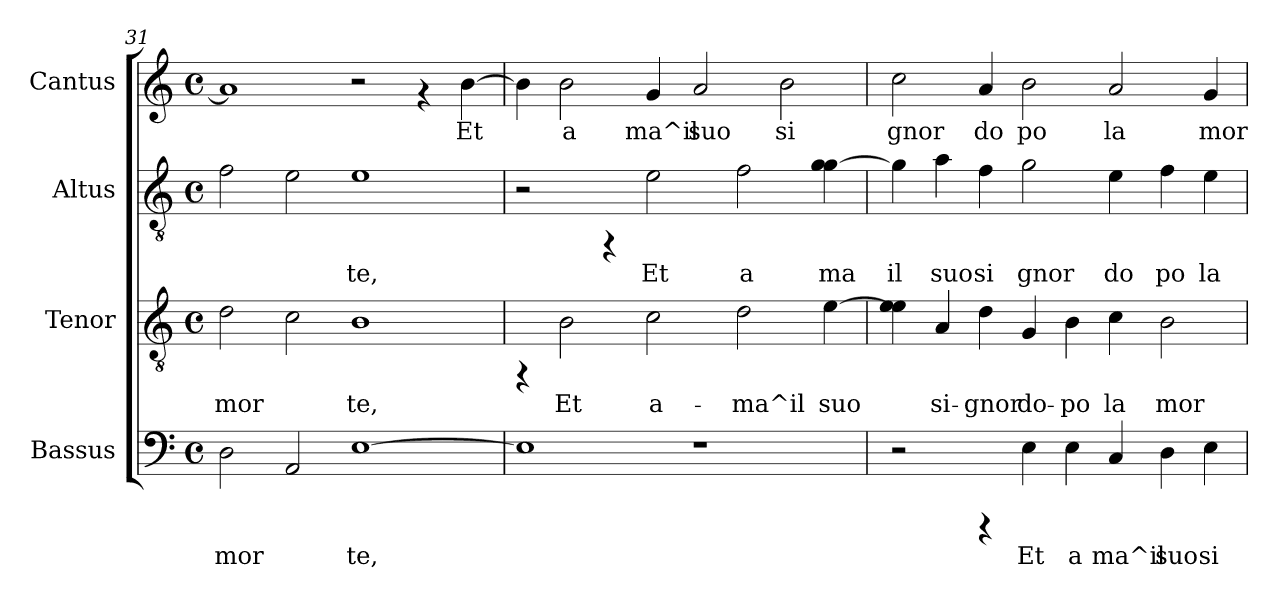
**kern	**text	**kern	**text	**kern	**text	**kern	**text
*part4	*part4	*part3	*part3	*part2	*part2	*part1	*part1
*staff4	*staff4	*staff3	*staff3	*staff2	*staff2	*staff1	*staff1
*I"Bassus	*	*I"Tenor	*	*I"Altus	*	*I"Cantus	*
*clefF4	*	*clefGv2	*	*clefGv2	*	*clefG2	*
*k[]	*	*k[]	*	*k[]	*	*k[]	*
*C:	*	*C:	*	*C:	*	*C:	*
*M4/4	*	*M4/4	*	*M4/4	*	*M4/4	*
*met(c)	*	*met(c)	*	*met(c)	*	*met(c)	*
=31	=31	=31	=31	=31	=31	=31	=31
!	!LO:LY:b:cj	!	!LO:LY:b:cj	!	!LO:LY:b:cj	!	!LO:LY:b:cj
2D\	mor	2d\	mor-	2f\	.	1a]	.
!	!LO:LY:b:cj	!	!LO:LY:b:cj	!	!LO:LY:b:cj	!	!
2AA/	.	2c\	--	2e\	.	.	.
!	!LO:LY:b:cj	!	!LO:LY:b:cj	!	!LO:LY:b:cj	!	!
[>1E	te,	1B	-te,	1e	te,	2r	.
.	.	.	.	.	.	4rf	.
!	!	!	!	!	!	!	!LO:LY:b:cj
.	.	.	.	.	.	[>4b\	Et
=32	=32	=32	=32	=32	=32	=32	=32
!	!LO:LY:b:cj	!	!	!	!	!	!LO:LY:b:cj
1E]	.	4rFF	.	2r	.	4b\]	.
!	!	!	!LO:LY:b:cj	!	!	!	!LO:LY:b:cj
.	.	2B\	Et	.	.	2b\	a
.	.	.	.	4rFF	.	.	.
!	!	!	!LO:LY:b:cj	!	!LO:LY:b:cj	!	!LO:LY:b:cj
.	.	2c\	a-	2e\	Et	4g/	ma^il
!	!	!	!	!	!	!	!LO:LY:b:cj
1r	.	.	.	.	.	2a/	suo
!	!	!	!LO:LY:b:cj	!	!LO:LY:b:cj	!	!
.	.	2d\	-ma^il	2f\	a	.	.
!	!	!	!	!	!	!	!LO:LY:b:cj
.	.	.	.	.	.	2b\	si
!	!	!	!LO:LY:b:cj	!	!LO:LY:b:cj	!	!
.	.	[>4e\	suo	4g\ [>4g\	ma	.	.
=33	=33	=33	=33	=33	=33	=33	=33
!	!	!	!LO:LY:b:cj	!	!LO:LY:b:cj	!	!LO:LY:b:cj
2r	.	4e\ 4e\]	.	4g\]	il	2cc\	gnor
!	!	!	!LO:LY:b:cj	!	!LO:LY:b:cj	!	!
.	.	4A/	si-	4a\	suo	.	.
!	!	!	!LO:LY:b:cj	!	!LO:LY:b:cj	!	!LO:LY:b:cj
4rCCC	.	4d\	-gnor	4f\	si	4a/	do
!	!LO:LY:b:cj	!	!LO:LY:b:cj	!	!LO:LY:b:cj	!	!LO:LY:b:cj
4E\	Et	4G/	do-	2g\	gnor	2b\	po
!	!LO:LY:b:cj	!	!LO:LY:b:cj	!	!	!	!
4E\	a	4B\	-po	.	.	.	.
!	!LO:LY:b:cj	!	!LO:LY:b:cj	!	!LO:LY:b:cj	!	!LO:LY:b:cj
4C/	ma^il	4c\	la	4e\	do	2a/	la
!	!LO:LY:b:cj	!	!LO:LY:b:cj	!	!LO:LY:b:cj	!	!
4D\	suo	2B\	mor-	4f\	po	.	.
!	!LO:LY:b:cj	!	!	!	!LO:LY:b:cj	!	!LO:LY:b:cj
4E\	si	.	.	4e\	la	4g>/	mor
=	=	=	=	=	=	=	=
*-	*-	*-	*-	*-	*-	*-	*-
